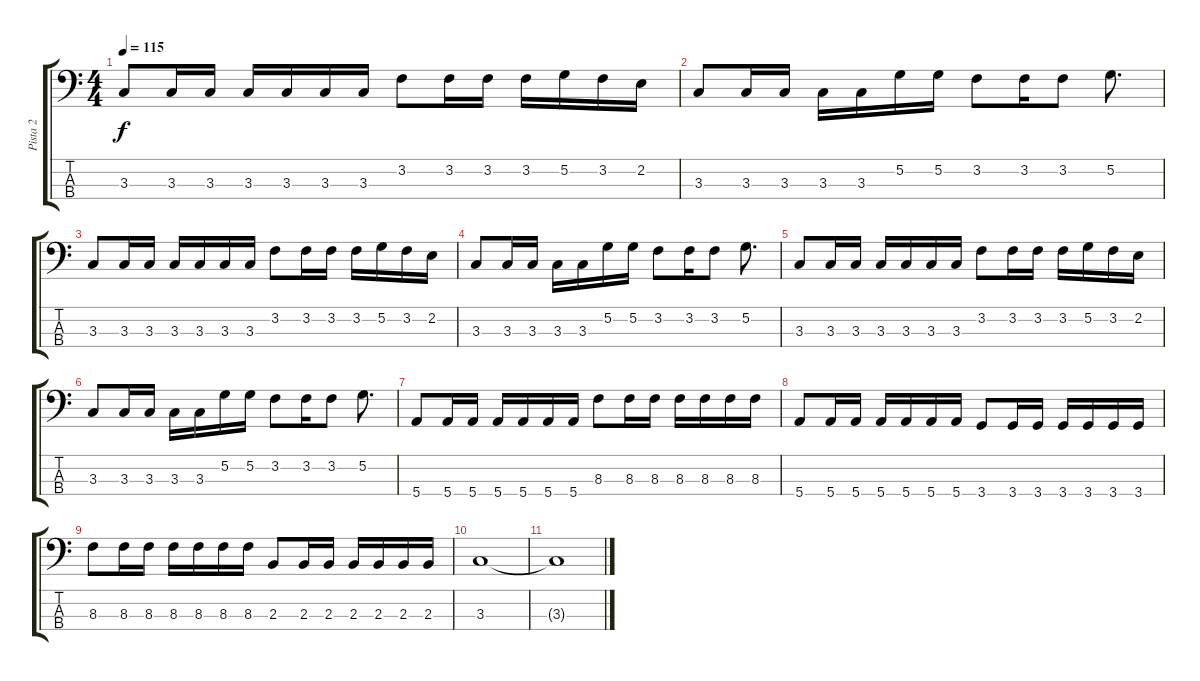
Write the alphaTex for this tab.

\track ("Pista 2" "Pista 2") {instrument electricbasspick}
\staff {score tabs}
\tuning (G2 D2 A1 E1) {hide}
\ts (4 4)
\tempo 115
\clef f4
\ks c
3.3.8{dy f} 3.3.16 3.3.16 3.3.16 3.3.16 3.3.16 3.3.16 3.2.8 3.2.16 3.2.16 3.2.16 5.2.16 3.2.16 2.2.16 |
3.3.8 3.3.16 3.3.16 3.3.16 3.3.16 5.2.16 5.2.16 3.2.8 3.2.16 3.2.8 5.2.8{d} |
3.3.8 3.3.16 3.3.16 3.3.16 3.3.16 3.3.16 3.3.16 3.2.8 3.2.16 3.2.16 3.2.16 5.2.16 3.2.16 2.2.16 |
3.3.8 3.3.16 3.3.16 3.3.16 3.3.16 5.2.16 5.2.16 3.2.8 3.2.16 3.2.8 5.2.8{d} |
3.3.8 3.3.16 3.3.16 3.3.16 3.3.16 3.3.16 3.3.16 3.2.8 3.2.16 3.2.16 3.2.16 5.2.16 3.2.16 2.2.16 |
3.3.8 3.3.16 3.3.16 3.3.16 3.3.16 5.2.16 5.2.16 3.2.8 3.2.16 3.2.8 5.2.8{d} |
5.4.8 5.4.16 5.4.16 5.4.16 5.4.16 5.4.16 5.4.16 8.3.8 8.3.16 8.3.16 8.3.16 8.3.16 8.3.16 8.3.16 |
5.4.8 5.4.16 5.4.16 5.4.16 5.4.16 5.4.16 5.4.16 3.4.8 3.4.16 3.4.16 3.4.16 3.4.16 3.4.16 3.4.16 |
8.3.8 8.3.16 8.3.16 8.3.16 8.3.16 8.3.16 8.3.16 2.3.8 2.3.16 2.3.16 2.3.16 2.3.16 2.3.16 2.3.16 |
3.3.1 |
3.3{t}.1
